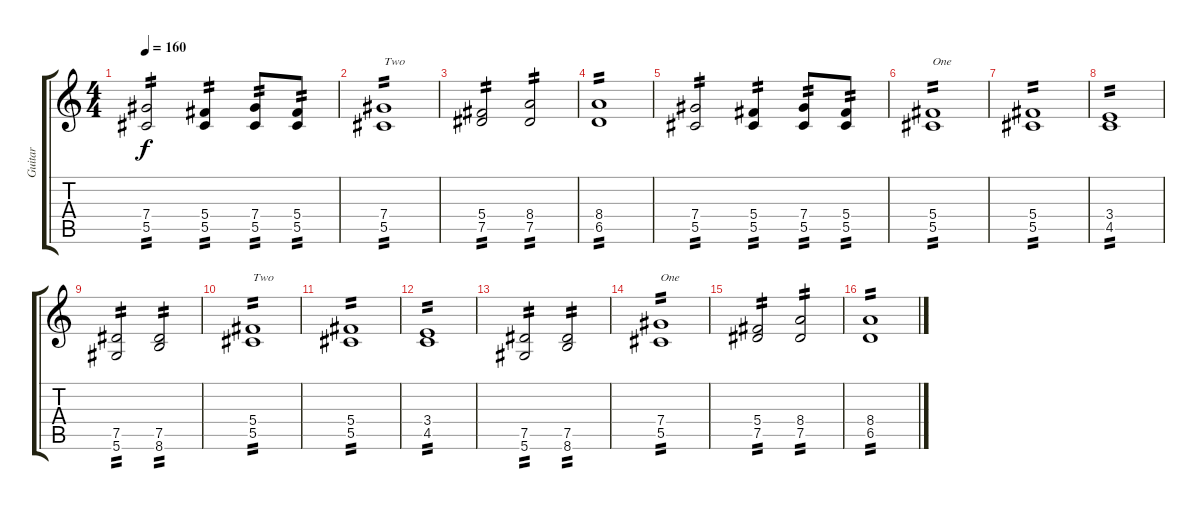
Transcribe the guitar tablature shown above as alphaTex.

\track ("Guitar" "Guitar") {instrument distortionguitar}
\staff {score tabs}
\tuning (Eb4 Bb3 Gb3 Db3 Ab2 Eb2) {hide}
\ts (4 4)
\tempo 160
\clef g2
\ks c
(7.4 5.5).2{tp 2 dy f} (5.4 5.5).4{tp 2} (7.4 5.5).8{tp 2} (5.4 5.5).8{tp 2} |
(7.4 5.5).1{txt "Two" tp 2} |
(5.4 7.5).2{tp 2} (8.4 7.5).2{tp 2} |
(8.4 6.5).1{tp 2} |
(7.4 5.5).2{tp 2} (5.4 5.5).4{tp 2} (7.4 5.5).8{tp 2} (5.4 5.5).8{tp 2} |
(5.4 5.5).1{txt "One" tp 2} |
(5.4 5.5).1{tp 2} |
(3.4 4.5).1{tp 2} |
(7.5 5.6).2{tp 2} (7.5 8.6).2{tp 2} |
(5.4 5.5).1{txt "Two" tp 2} |
(5.4 5.5).1{tp 2} |
(3.4 4.5).1{tp 2} |
(7.5 5.6).2{tp 2} (7.5 8.6).2{tp 2} |
(7.4 5.5).1{txt "One" tp 2} |
(5.4 7.5).2{tp 2} (8.4 7.5).2{tp 2} |
(8.4 6.5).1{tp 2}
